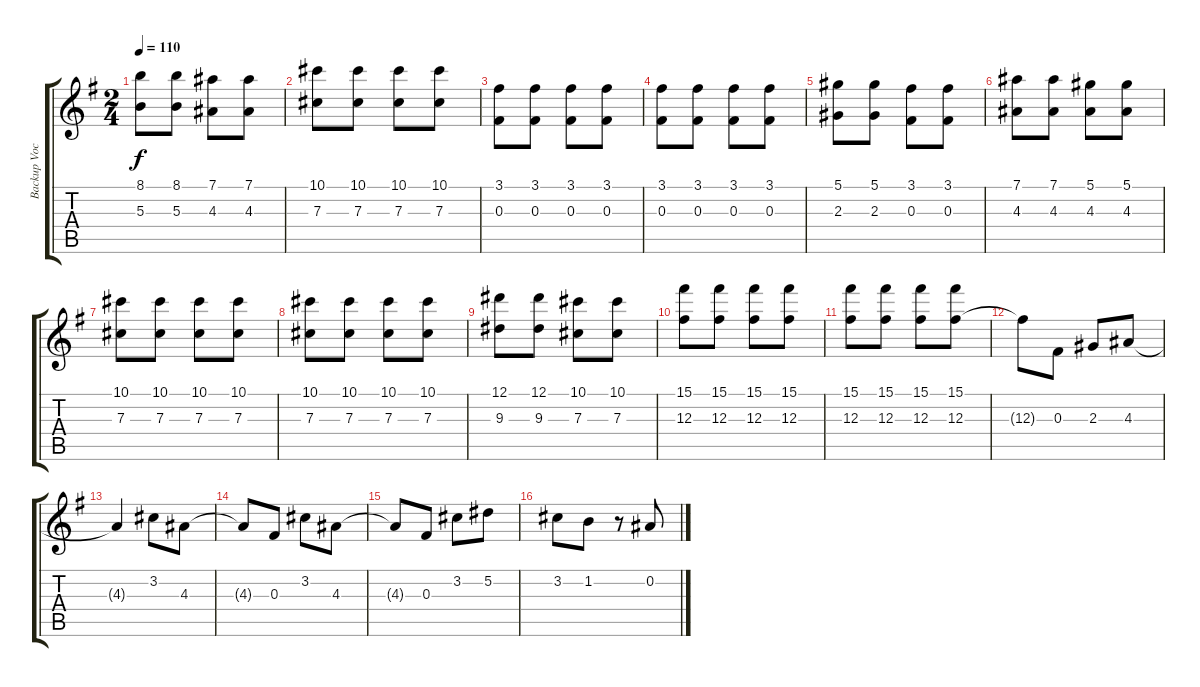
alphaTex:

\track ("Backup Vocals" "Backup Voc") {instrument overdrivenguitar}
\staff {score tabs}
\tuning (Eb4 Bb3 Gb3 Db3 Ab2 Eb2) {hide}
\ts (2 4)
\tempo 110
\clef g2
\ks g
(8.1 5.3).8{dy f} (8.1 5.3).8 (7.1 4.3).8 (7.1 4.3).8 |
(10.1 7.3).8 (10.1 7.3).8 (10.1 7.3).8 (10.1 7.3).8 |
(3.1 0.3).8 (3.1 0.3).8 (3.1 0.3).8 (3.1 0.3).8 |
(3.1 0.3).8 (3.1 0.3).8 (3.1 0.3).8 (3.1 0.3).8 |
(5.1 2.3).8 (5.1 2.3).8 (3.1 0.3).8 (3.1 0.3).8 |
(7.1 4.3).8 (7.1 4.3).8 (5.1 4.3).8 (5.1 4.3).8 |
(10.1 7.3).8 (10.1 7.3).8 (10.1 7.3).8 (10.1 7.3).8 |
(10.1 7.3).8 (10.1 7.3).8 (10.1 7.3).8 (10.1 7.3).8 |
(12.1 9.3).8 (12.1 9.3).8 (10.1 7.3).8 (10.1 7.3).8 |
(15.1 12.3).8 (15.1 12.3).8 (15.1 12.3).8 (15.1 12.3).8 |
(15.1 12.3).8 (15.1 12.3).8 (15.1 12.3).8 (15.1 12.3).8 |
12.3{t}.8 0.3.8 2.3.8 4.3.8 |
4.3{t}.4 3.2.8 4.3.8 |
4.3{t}.8 0.3.8 3.2.8 4.3.8 |
4.3{t}.8 0.3.8 3.2.8 5.2.8 |
3.2.8 1.2.8 r.8 0.2.8
